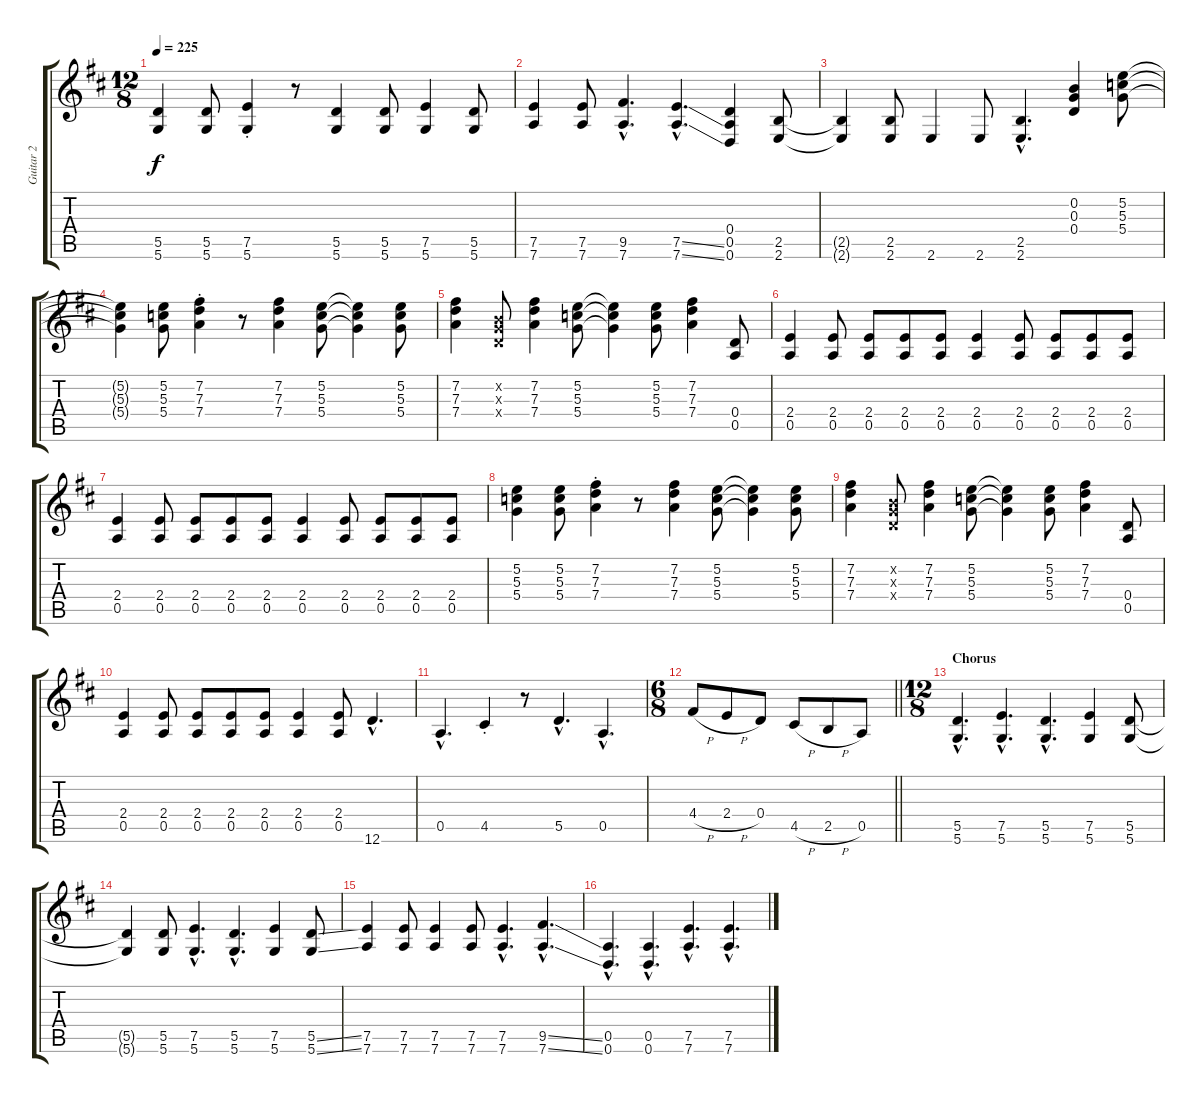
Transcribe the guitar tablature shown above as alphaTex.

\track ("Guitar 2" "Guitar 2") {instrument overdrivenguitar}
\staff {score tabs}
\tuning (E4 B3 G3 D3 A2 D2) {hide}
\ts (12 8)
\tempo 225
\clef g2
\ks d
(5.5{t} 5.6{t}).4{dy f} (5.5 5.6).8 (7.5{st} 5.6{st}).4 r.8 (5.5 5.6).4 (5.5 5.6).8 (7.5 5.6).4 (5.5 5.6).8 |
(7.5 7.6).4 (7.5 7.6).8 (9.5{hac} 7.6{hac}).4{d} (7.5{ss hac} 7.6{ss hac}).4{d} (0.4 0.5 0.6).4 (2.5 2.6).8 |
(2.5{t} 2.6{t}).4 (2.5 2.6).8 2.6.4 2.6.8 (2.5{hac} 2.6{hac}).4{d} (0.2 0.3 0.4).4 (5.2 5.3 5.4).8 |
(5.2{t} 5.3{t} 5.4{t}).4 (5.2 5.3 5.4).8 (7.2{st} 7.3{st} 7.4{st}).4 r.8 (7.2 7.3 7.4).4 (5.2 5.3 5.4).8 (5.2{t} 5.3{t} 5.4{t}).4 (5.2 5.3 5.4).8 |
(7.2 7.3 7.4).4 (0.2{x} 0.3{x} 0.4{x}).8 (7.2 7.3 7.4).4 (5.2 5.3 5.4).8 (5.2{t} 5.3{t} 5.4{t}).4 (5.2 5.3 5.4).8 (7.2 7.3 7.4).4 (0.4 0.5).8 |
(2.4 0.5).4 (2.4 0.5).8 (2.4 0.5).8 (2.4 0.5).8 (2.4 0.5).8 (2.4 0.5).4 (2.4 0.5).8 (2.4 0.5).8 (2.4 0.5).8 (2.4 0.5).8 |
(2.4 0.5).4 (2.4 0.5).8 (2.4 0.5).8 (2.4 0.5).8 (2.4 0.5).8 (2.4 0.5).4 (2.4 0.5).8 (2.4 0.5).8 (2.4 0.5).8 (2.4 0.5).8 |
(5.2 5.3 5.4).4 (5.2 5.3 5.4).8 (7.2{st} 7.3{st} 7.4{st}).4 r.8 (7.2 7.3 7.4).4 (5.2 5.3 5.4).8 (5.2{t} 5.3{t} 5.4{t}).4 (5.2 5.3 5.4).8 |
(7.2 7.3 7.4).4 (0.2{x} 0.3{x} 0.4{x}).8 (7.2 7.3 7.4).4 (5.2 5.3 5.4).8 (5.2{t} 5.3{t} 5.4{t}).4 (5.2 5.3 5.4).8 (7.2 7.3 7.4).4 (0.4 0.5).8 |
(2.4 0.5).4 (2.4 0.5).8 (2.4 0.5).8 (2.4 0.5).8 (2.4 0.5).8 (2.4 0.5).4 (2.4 0.5).8 12.6{hac}.4{d} |
0.5{hac}.4{d} 4.5{st}.4 r.8 5.5{hac}.4{d} 0.5{hac}.4{d} |
\ts (6 8)
\barLineRight lightlight
4.4{h}.8 2.4{h}.8 0.4.8 4.5{h}.8 2.5{h}.8 0.5.8 |
\ts (12 8)
\section ("" "Chorus")
(5.5{hac} 5.6{hac}).4{d} (7.5{hac} 5.6{hac}).4{d} (5.5{hac} 5.6{hac}).4{d} (7.5 5.6).4 (5.5 5.6).8 |
(5.5{t} 5.6{t}).4 (5.5 5.6).8 (7.5{hac} 5.6{hac}).4{d} (5.5{hac} 5.6{hac}).4{d} (7.5 5.6).4 (5.5{ss} 5.6{ss}).8 |
(7.5 7.6).4 (7.5 7.6).8 (7.5 7.6).4 (7.5 7.6).8 (7.5{hac} 7.6{hac}).4{d} (9.5{ss hac} 7.6{ss hac}).4{d} |
(0.5{hac} 0.6{hac}).4{d} (0.5{hac} 0.6{hac}).4{d} (7.5{hac} 7.6{hac}).4{d} (7.5{hac} 7.6{hac}).4{d}
